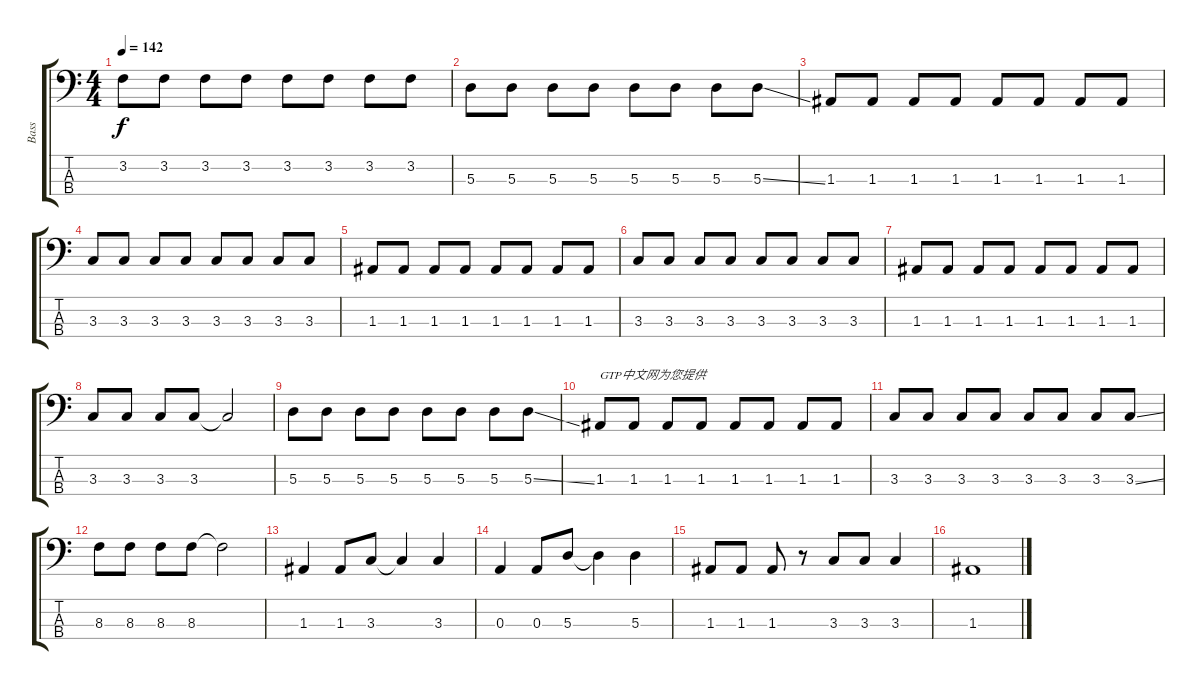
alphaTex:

\track ("Bass" "Bass") {instrument electricbasspick}
\staff {score tabs}
\tuning (G2 D2 A1 E1) {hide}
\ts (4 4)
\tempo 142
\clef f4
\ks c
3.2.8{dy f} 3.2.8 3.2.8 3.2.8 3.2.8 3.2.8 3.2.8 3.2.8 |
5.3.8 5.3.8 5.3.8 5.3.8 5.3.8 5.3.8 5.3.8 5.3{ss}.8 |
1.3.8 1.3.8 1.3.8 1.3.8 1.3.8 1.3.8 1.3.8 1.3.8 |
3.3.8 3.3.8 3.3.8 3.3.8 3.3.8 3.3.8 3.3.8 3.3.8 |
1.3.8 1.3.8 1.3.8 1.3.8 1.3.8 1.3.8 1.3.8 1.3.8 |
3.3.8 3.3.8 3.3.8 3.3.8 3.3.8 3.3.8 3.3.8 3.3.8 |
1.3.8 1.3.8 1.3.8 1.3.8 1.3.8 1.3.8 1.3.8 1.3.8 |
3.3.8 3.3.8 3.3.8 3.3.8 3.3{t}.2 |
5.3.8 5.3.8 5.3.8 5.3.8 5.3.8 5.3.8 5.3.8 5.3{ss}.8 |
1.3.8{txt "GTP中文网为您提供"} 1.3.8 1.3.8 1.3.8 1.3.8 1.3.8 1.3.8 1.3.8 |
3.3.8 3.3.8 3.3.8 3.3.8 3.3.8 3.3.8 3.3.8 3.3{ss}.8 |
8.3.8 8.3.8 8.3.8 8.3.8 8.3{t}.2 |
1.3.4 1.3.8 3.3.8 3.3{t}.4 3.3.4 |
0.3.4 0.3.8 5.3.8 5.3{t}.4 5.3.4 |
1.3.8 1.3.8 1.3.8 r.8 3.3.8 3.3.8 3.3.4 |
1.3.1
